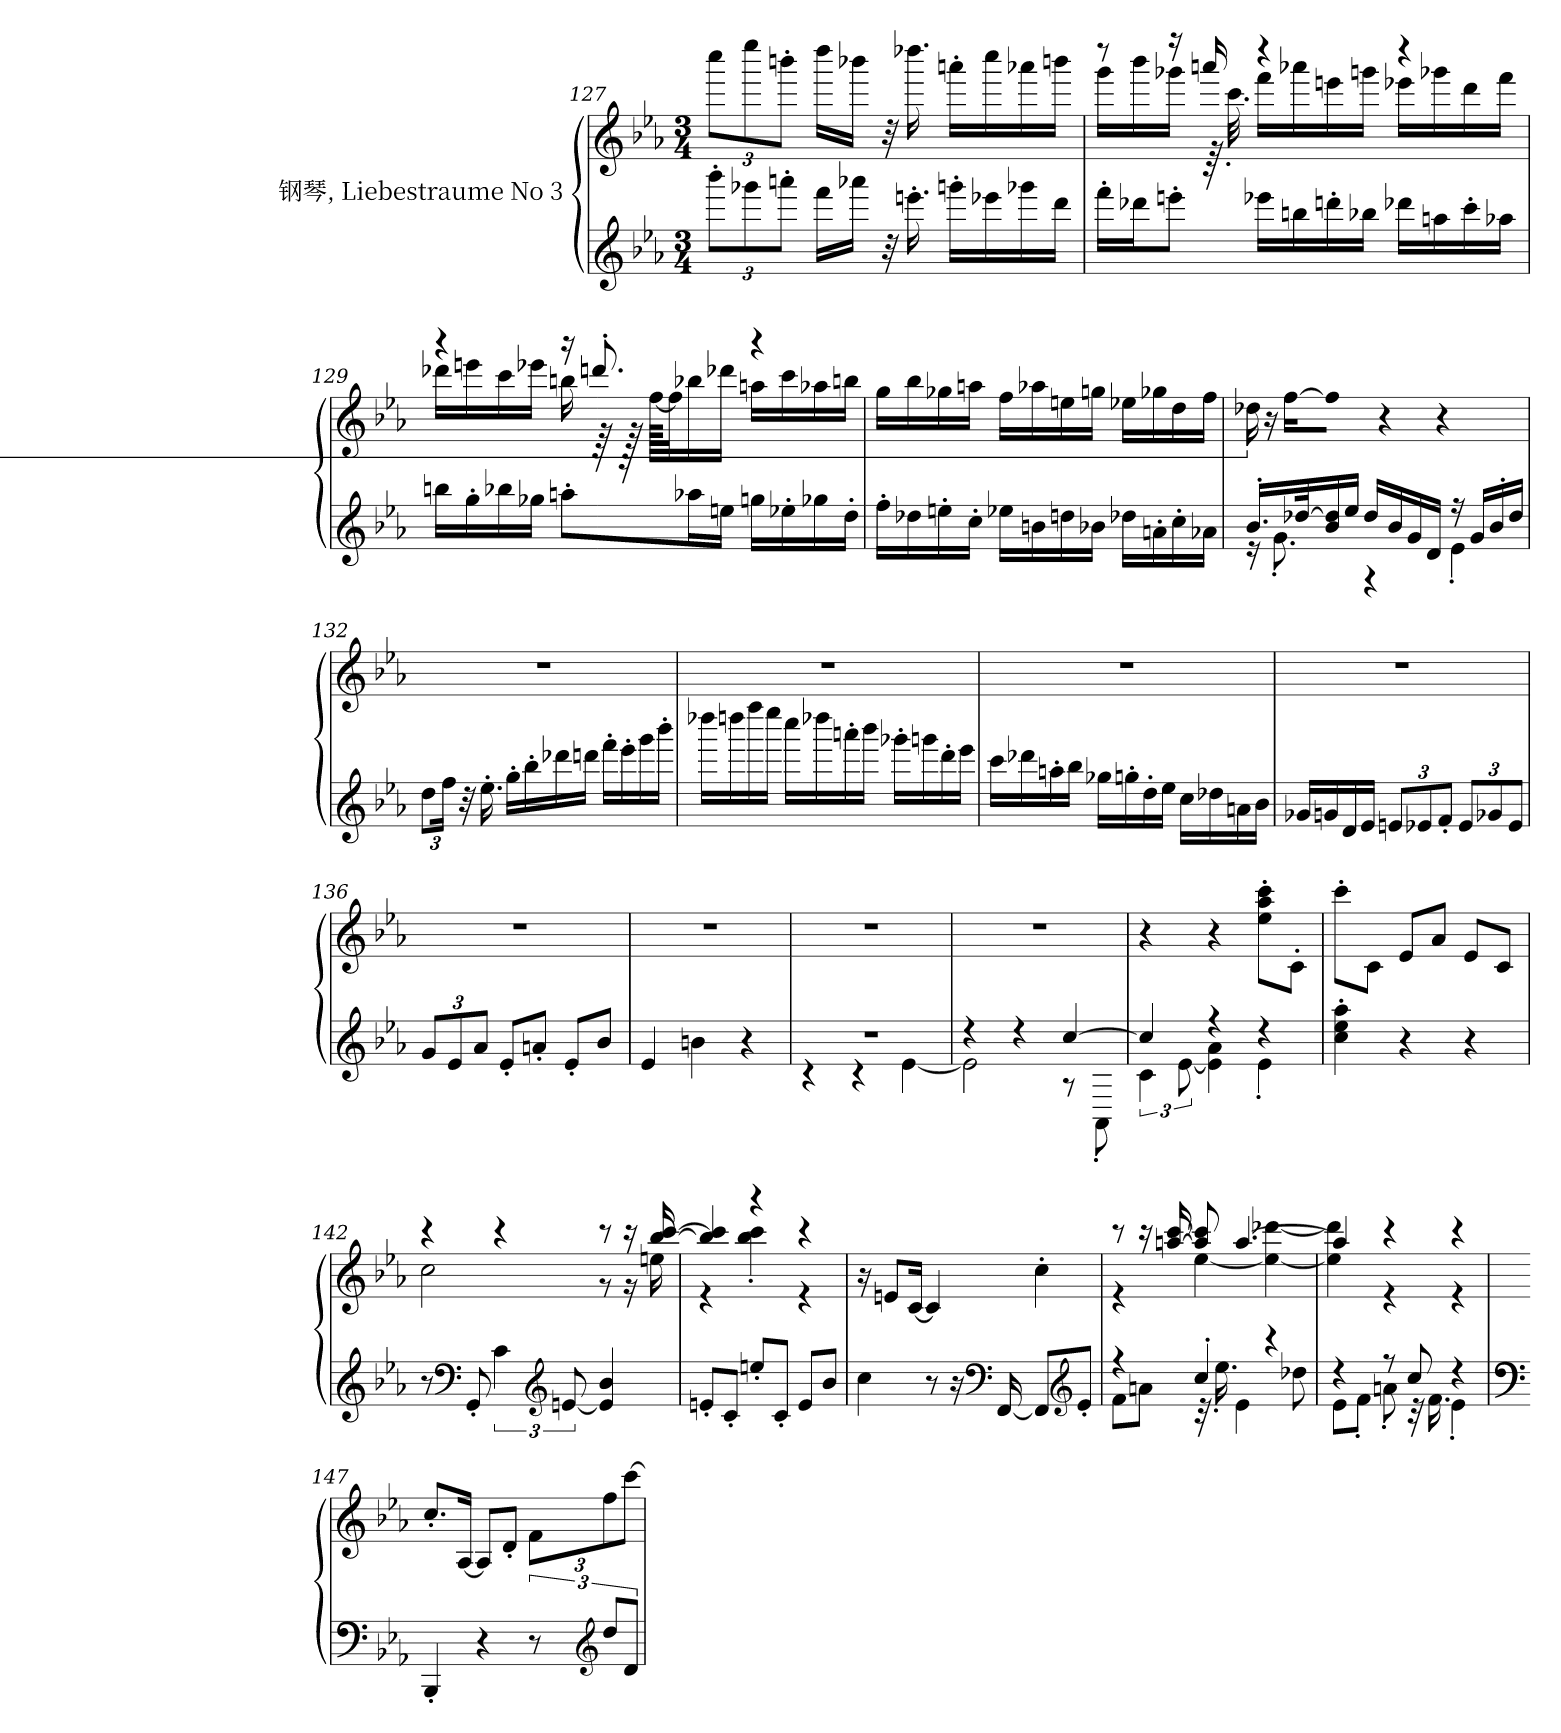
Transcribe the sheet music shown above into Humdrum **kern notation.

**kern	**kern
*part1	*part1
*staff2	*staff1
*I"钢琴, Liebestraume No 3	*
*clefG2	*clefG2
*k[b-e-a-]	*k[b-e-a-]
*M3/4	*M3/4
*Xbrackettup	*Xbrackettup
=127	=127
12bbb-'\L	12cccc\L
12ggg-X\	12eeee-\
12aaan'\J	12bbbn'\J
16fff\LL	16dddd\LL
16aaa-X\JJ	16bbb-X\JJ
32r	32r
16.eeen'\	16.dddd-X\
16gggn'\LL	16aaan'\LL
16eee-X\	16cccc\
16ggg-X\	16aaa-X\
16ddd\JJ	16bbbn\JJ
!!LO:LB:g=z
=128	=128
*	*^
16fff'\LL	8r	16ggg\LL
16ddd-X\J	.	16bbb-\
8eeen'\J	16r	16ggg-X\JJ
.	16aaan/	64r
.	.	32.ccc'\
16eee-X\LL	4r	16fff\LL
16bbn\	.	16aaa-X\
16dddn'\	.	16eeen\
16bb-X\JJ	.	16gggn\JJ
16ddd-X\LL	4r	16eee-X\LL
16aan\	.	16ggg-X\
16ccc'\	.	16ddd\
16aa-X\JJ	.	16fff\JJ
!!LO:LB:g=z	!!
=129	=129	=129
16bbn\LL	4r	16ddd-X\LL
16gg'\	.	16eeen\
16bb-X\	.	16ccc\
16gg-X\JJ	.	16eee-X\JJ
8aan'\L	16r	16bbn\
.	8.dddn'/	64r
.	.	128r
.	.	[128ff\KKLLL
.	.	32ff\J]
16aa-X\L	.	16bb-X\
16een\JJ	.	16ddd-X\JJ
16ggn\LL	4r	16aan\LL
16ee-X'\	.	16ccc\
16gg-X\	.	16aa-X\
16dd'\JJ	.	16bbn\JJ
*	*v	*v
=130	=130
16ff'\LL	16gg\LL
16dd-X\	16bb-\
16een'\	16gg-X\
16cc'\JJ	16aan\JJ
16ee-X\LL	16ff\LL
16bn\	16aa-X\
16ddn\	16een\
16b-X\JJ	16ggn\JJ
16dd-X\LL	16ee-X\LL
16an'\	16gg-X\
16cc'\	16dd\
16a-X\JJ	16ff\JJ
!!LO:LB:g=z
=131	=131
*^	*
*	*	*brackettup
16.b-'/LL	16r	24dd-X\
.	.	24r
.	8.g'\	.
.	.	[24ff\KL
[32dd-X/K	.	.
16b-/ 16dd-/]	.	8ff\J]
16ee-/JJ	.	.
16dd-/LL	4r	4r
16b-/	.	.
16g/	.	.
16d/JJ	.	.
16r	4e-'\	4r
16g/LL	.	.
16b-'/	.	.
16dd-/JJ	.	.
*v	*v	*
=132	=132
12dd\L	2.r
24ff\Jk	.
32r	.
16.ee-'\	.
16gg'\LL	.
16bb-'\	.
16ddd-X\	.
16dddn\JJ	.
16fff'\LL	.
16eee-'\	.
16ggg\	.
16bbb-'\JJ	.
!!LO:LB:g=z
=133	=133
16dddd-X\LL	2.r
16ddddn\	.
16ffff\	.
16eeee-\JJ	.
16cccc\LL	.
16dddd-X\	.
16aaan'\	.
16bbb-\JJ	.
16ggg-X'\LL	.
16gggn\	.
16ddd'\	.
16eee-\JJ	.
=134	=134
16ccc\LL	2.r
16ddd-X\	.
16aan'\	.
16bb-\JJ	.
16gg-X\LL	.
16ggn'\	.
16dd'\	.
16ee-\JJ	.
16cc\LL	.
16dd-X\	.
16an\	.
16b-\JJ	.
!!LO:LB:g=z
=135	=135
16g-X/LL	2.r
16gn/	.
16d/	.
16e-/JJ	.
12en/L	.
12e-X/	.
12f'/J	.
12e-/L	.
12g-X/	.
12e-/J	.
=136	=136
12g/L	2.r
12e-/	.
12a-/J	.
8e-'/L	.
8an'/J	.
8e-'/L	.
8b-/J	.
=137	=137
4e-/	2.r
4bn\	.
4r	.
=138	=138
*^	*
2.r	4r	2.r
.	4r	.
.	[4e-\	.
=139	=139	=139
4r	2e-\]	2.r
4r	.	.
[4cc/	8r	.
.	8AA-'\	.
=140	=140	=140
*	*brackettup	*
4cc/]	6c\	4r
.	[12e-\	.
4r	4e-\] 4a-\	4r
4r	4e-'\	8ee-\' 8aa-\' 8ccc\'L
.	.	8c'\J
*v	*v	*
!!LO:PB:g=z
=141	=141
4cc\' 4ee-\' 4aa-\'	8ccc'\L
.	8c\J
4r	8e-/L
.	8a-/J
4r	8e-/L
.	8c/J
=142	=142
*	*^
8r	4r	2cc\
*clefF4	*	*
8GG'/	.	.
6c\	4r	.
*clefG2	*	*
[12en/	.	.
4e/] 4b-/	8r	8r
.	16r	16r
.	[16bb-/ [16ccc/	16een\
=143	=143	=143
8en'/L	4bb-/] 4ccc/]	4r
8c'/J	.	.
8een'/L	4r	4bb-\' 4ccc\'
8c'/J	.	.
8e/L	4r	4r
8b-/J	.	.
*	*v	*v
=144	=144
4cc\	16r
.	8en/L
.	[16c/Jk
8r	4c/]
16r	.
*clefF4	*
[16FF/	.
8FF/L]	4cc'\
*clefG2	*
8e-'/J	.
!!LO:LB:g=z
=145	=145
*^	*^
4r	8f\L	8r	4r
.	8an\J	16r	.
.	.	[16aan/ [16ccc/	.
4cc'/	32r	8aa/] 8ccc/]	[4ee-\
.	16.ee-'\	.	.
.	4e-\	[4.aa/	.
4r	.	.	4ee-\_ [4ddd-X\
.	8dd-X\	.	.
=146	=146	=146	=146
4r	8e-\L	4aa/]	4ee-\] 4ddd-\]
.	8f'\J	.	.
8r	8an'\	4r	4r
8cc/	32r	.	.
.	16.f\	.	.
4r	4e-'\	4r	4r
*v	*v	*	*
*	*v	*v
=147	=147
*clefF4	*
4BBB-'/	8.cc'/L
.	[16A-/Jk
4r	8A-/L]
.	8d'/J
*	*Xbrackettup
12r	12f\L
*clefG2	*
12dd/L	12ff\
12d/J	[12ccc\J
=	=
*-	*-
